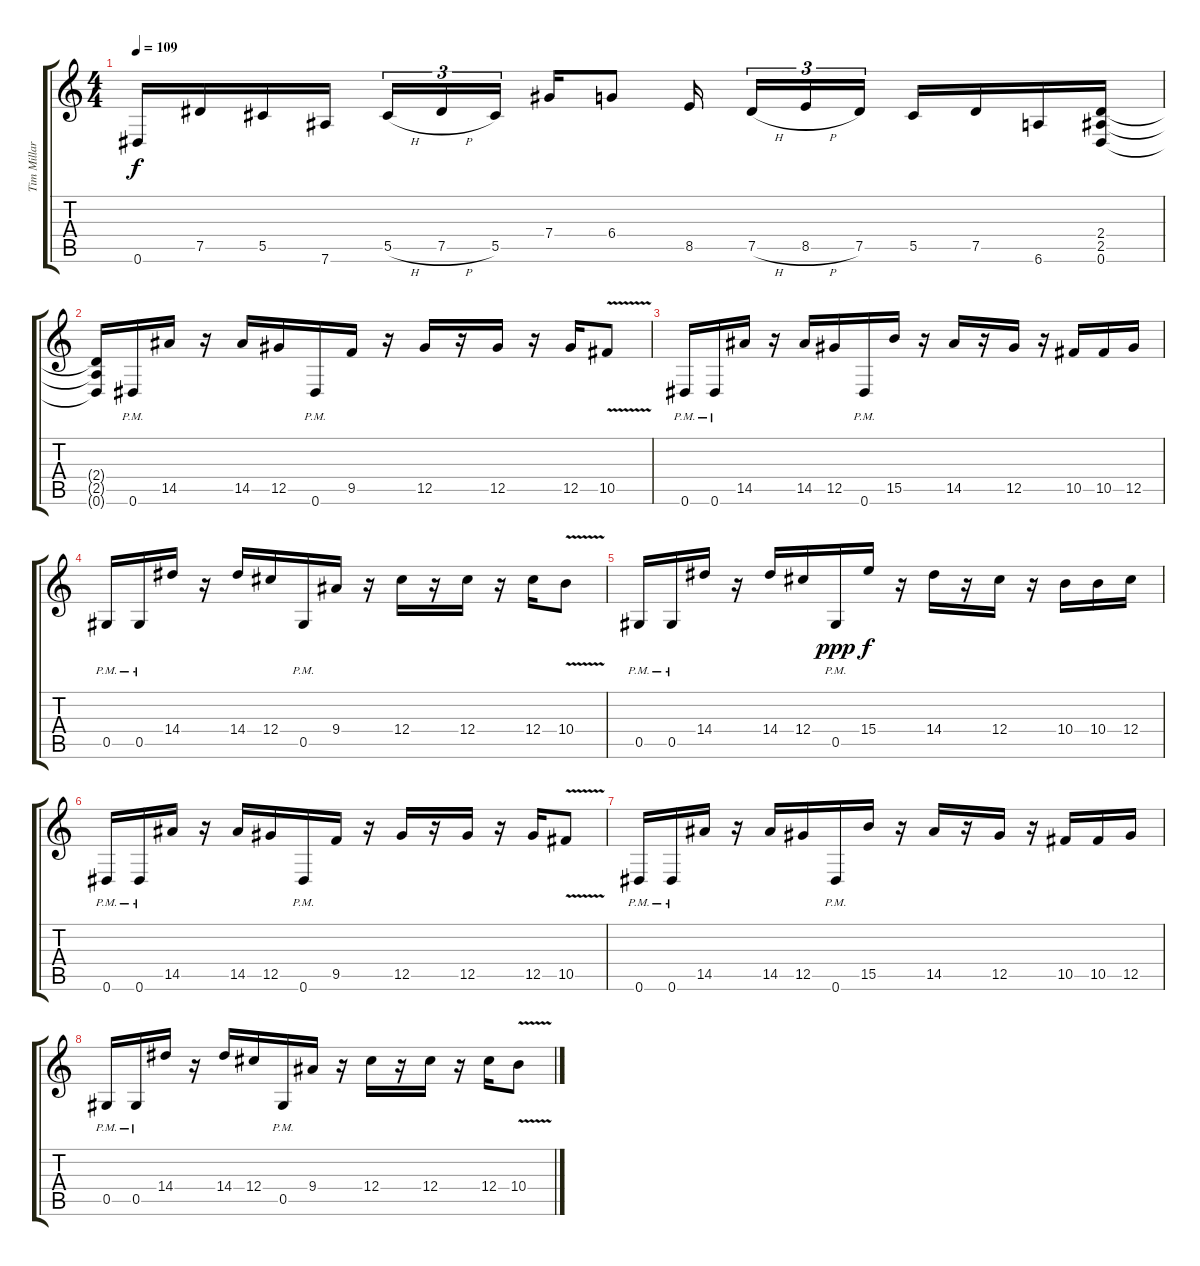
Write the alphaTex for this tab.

\track ("Tim Millar" "Tim Millar") {instrument distortionguitar}
\staff {score tabs}
\tuning (Eb4 Bb3 Gb3 Db3 Ab2 Eb2) {hide}
\ts (4 4)
\tempo 109
\clef g2
\ks c
0.6{t}.16{dy f} 7.5.16 5.5.16 7.6.16 5.5{h}.16{tu (3 2)} 7.5{h}.16{tu (3 2)} 5.5.16{tu (3 2)} 7.4.16 6.4.8 8.5.16 7.5{h}.16{tu (3 2)} 8.5{h}.16{tu (3 2)} 7.5.16{tu (3 2)} 5.5.16 7.5.16 6.6.16 (2.4 2.5 0.6).16 |
(2.4{t} 2.5{t} 0.6{t}).16 0.6{pm}.16 14.5.16 r.16 14.5.16 12.5.16 0.6{pm}.16 9.5.16 r.16 12.5.16 r.16 12.5.16 r.16 12.5.16 10.5{v}.8 |
0.6{pm}.16 0.6{pm}.16 14.5.16 r.16 14.5.16 12.5.16 0.6{pm}.16 15.5.16 r.16 14.5.16 r.16 12.5.16 r.16 10.5.16 10.5.16 12.5.16 |
0.5{pm}.16 0.5{pm}.16 14.4.16 r.16 14.4.16 12.4.16 0.5{pm}.16 9.4.16 r.16 12.4.16 r.16 12.4.16 r.16 12.4.16 10.4{v}.8 |
0.5{pm}.16 0.5{pm}.16 14.4.16 r.16 14.4.16 12.4.16 0.5{pm}.16{dy ppp} 15.4.16{dy f} r.16 14.4.16 r.16 12.4.16 r.16 10.4.16 10.4.16 12.4.16 |
0.6{pm}.16 0.6{pm}.16 14.5.16 r.16 14.5.16 12.5.16 0.6{pm}.16 9.5.16 r.16 12.5.16 r.16 12.5.16 r.16 12.5.16 10.5{v}.8 |
0.6{pm}.16 0.6{pm}.16 14.5.16 r.16 14.5.16 12.5.16 0.6{pm}.16 15.5.16 r.16 14.5.16 r.16 12.5.16 r.16 10.5.16 10.5.16 12.5.16 |
0.5{pm}.16 0.5{pm}.16 14.4.16 r.16 14.4.16 12.4.16 0.5{pm}.16 9.4.16 r.16 12.4.16 r.16 12.4.16 r.16 12.4.16 10.4{v}.8
